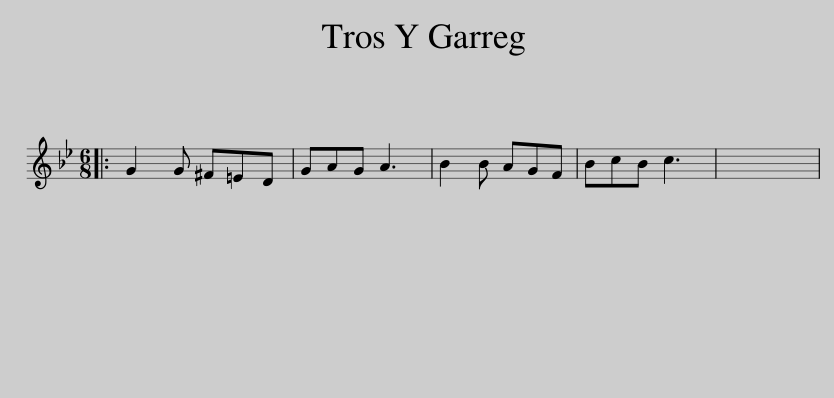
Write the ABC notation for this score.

X:1
L:1/8
M:6/8
I:linebreak $
K:Gmin
V:1 treble
V:1
|: G2 G ^F=ED | GAG A3 | B2 B AGF | BcB c3 | x6 | %5
